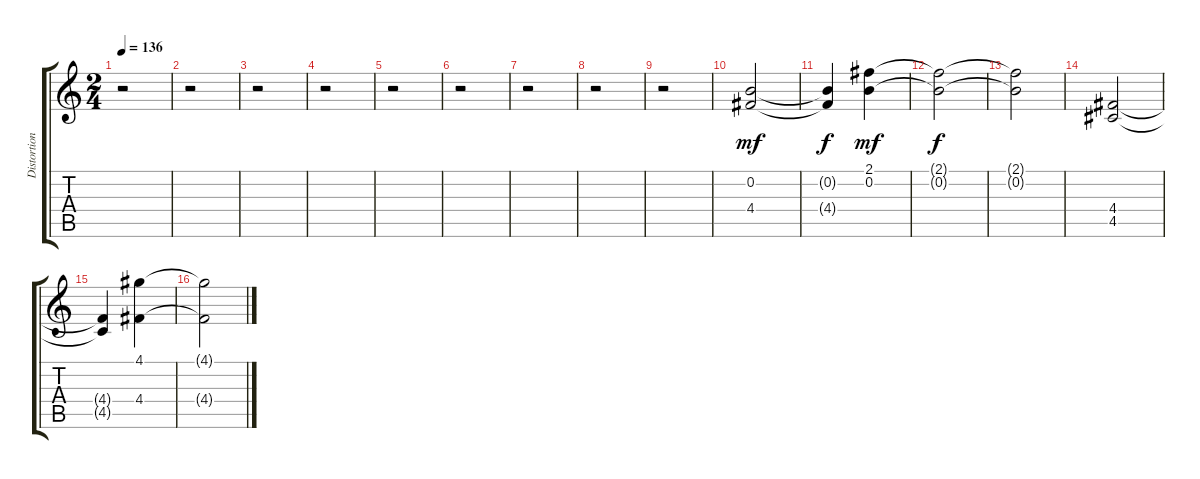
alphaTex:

\track ("Distortion Guitar" "Distortion") {instrument distortionguitar}
\staff {score tabs}
\tuning (E4 B3 G3 D3 A2 E2) {hide}
\ts (2 4)
\tempo 136
\clef g2
\ks c
r.2{dy f} |
r.2 |
r.2 |
r.2 |
r.2 |
r.2 |
r.2 |
r.2 |
r.2 |
(0.2 4.4).2{dy mf} |
(0.2{t} 4.4{t}).4{dy f} (2.1 0.2).4{dy mf} |
(2.1{t} 0.2{t}).2{dy f} |
(2.1{t} 0.2{t}).2 |
(4.4 4.5).2 |
(4.4{t} 4.5{t}).4 (4.1 4.4).4 |
(4.1{t} 4.4{t}).2
